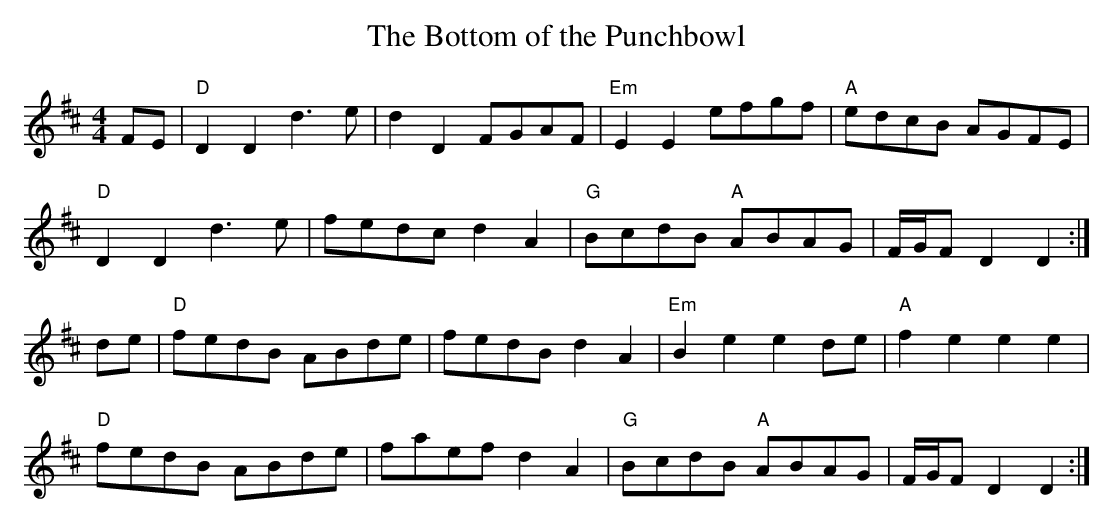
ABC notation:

X:1
T:Bottom of the Punchbowl, The
M:4/4
L:1/8
K:D
FE|"D"D2 D2 d3 e|d2 D2 FGAF|"Em"E2 E2 efgf|"A"edcB AGFE|
"D"D2 D2 d3 e|fedc d2 A2|"G"BcdB "A"ABAG|F/G/F D2 D2:|
de|"D"fedB ABde|fedB d2 A2|"Em"B2 e2 e2 de|"A"f2 e2 e2 e2|
"D"fedB ABde|faef d2 A2|"G"BcdB "A"ABAG|F/G/F D2 D2:|
